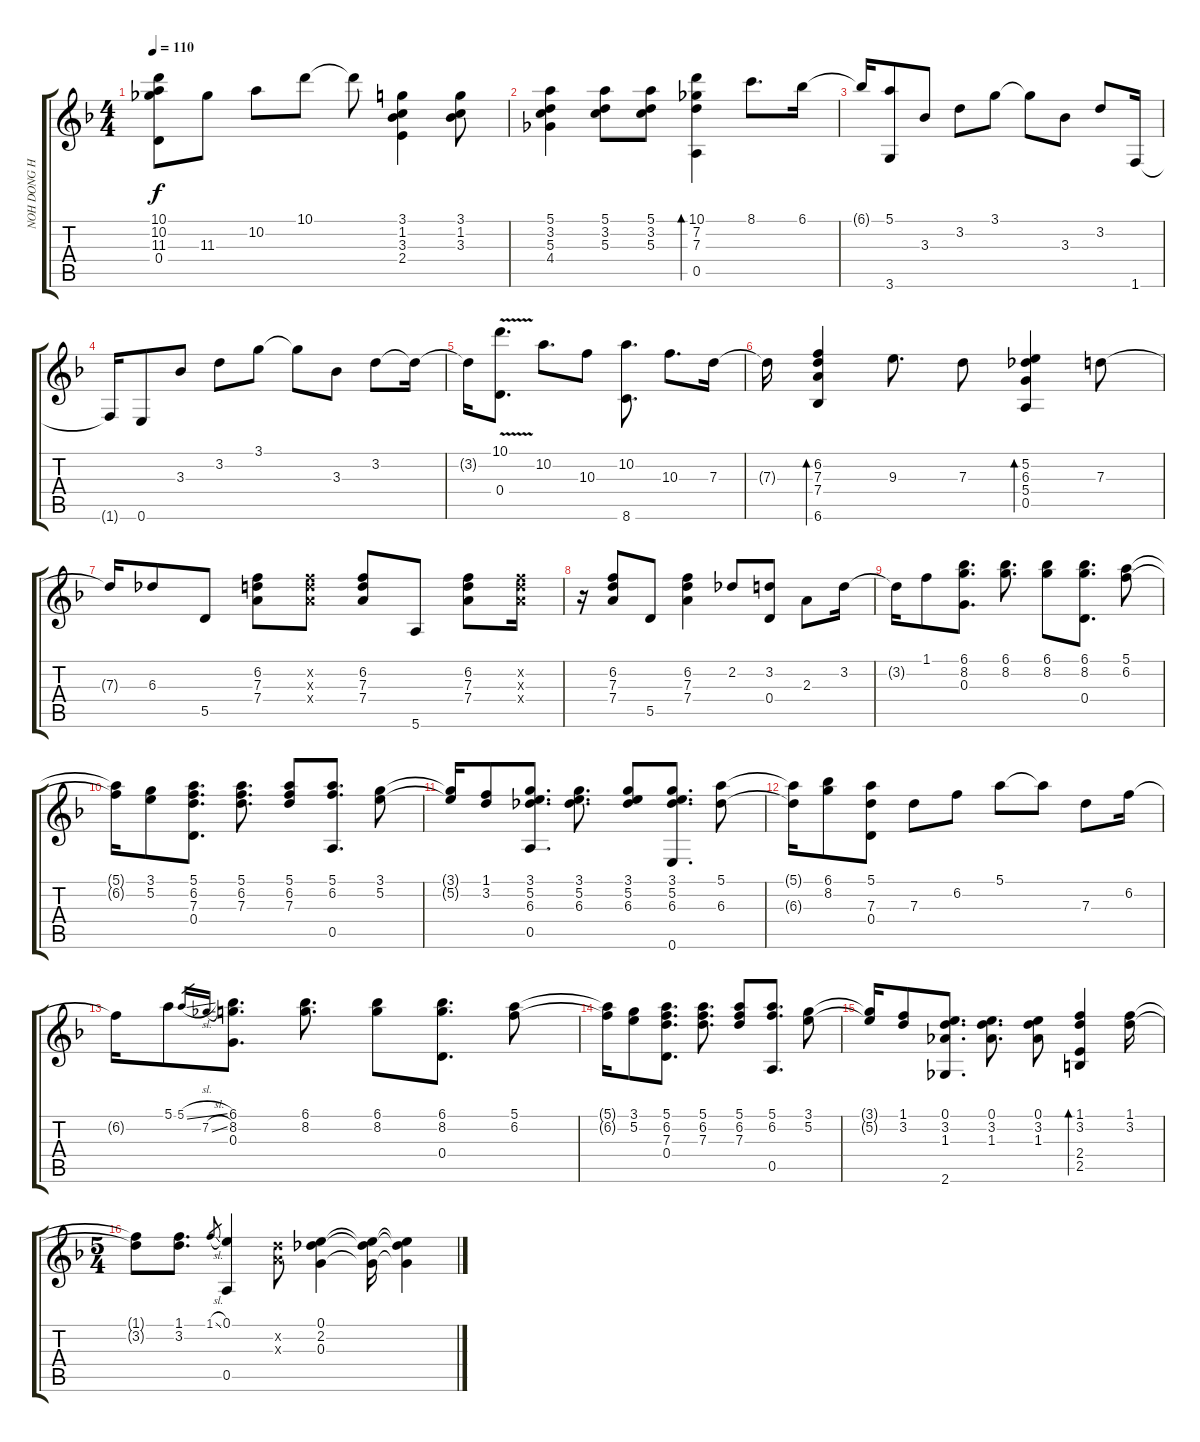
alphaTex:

\track ("NOH DONG HWAN" "NOH DONG H") {instrument acousticguitarnylon}
\staff {score tabs}
\tuning (E4 B3 G3 D3 A2 E2) {hide}
\ts (4 4)
\tempo 110
\clef g2
\ks dminor
(10.1 10.2 11.3 0.4).8{dy f} 11.3.8 10.2.8 10.1.8 10.1{t}.8 (3.1 1.2 3.3 2.4).4 (3.1 1.2 3.3).8 |
(5.1 3.2 5.3 4.4).4 (5.1 3.2 5.3).8 (5.1 3.2 5.3).8 (10.1 7.2 7.3 0.5).4{bd 240} 8.1.8{d} 6.1.16 |
6.1{t}.16 (5.1 3.6).8 3.3.8 3.2.8 3.1.8 3.1{t}.8 3.3.8 3.2.8 1.6.16 |
1.6{t}.16 0.6.8 3.3.8 3.2.8 3.1.8 3.1{t}.8 3.3.8 3.2.8 3.2{t}.16 |
3.2{t}.16 (10.1{v} 0.4).8{d} 10.2.8{d} 10.3.8 (10.2 8.6).8{d} 10.3.8{d} 7.3.16 |
7.3{t}.16 (6.2 7.3 7.4 6.6).4{bd 240} 9.3.8{d} 7.3.8 (5.2 6.3 5.4 0.5).4{bd 240} 7.3.8 |
7.3{t}.16 6.3.8 5.5.8 (6.2 7.3 7.4).8 (6.2{x} 7.3{x} 7.4{x}).8 (6.2 7.3 7.4).8 5.6.8 (6.2 7.3 7.4).8 (6.2{x} 7.3{x} 7.4{x}).16 |
r.16 (6.2 7.3 7.4).8 5.5.8 (6.2 7.3 7.4).4 2.2.8 (3.2 0.4).8 2.3.8 3.2.16 |
3.2{t}.16 1.1.8 (6.1 8.2 0.3).8{d} (6.1 8.2).8{d} (6.1 8.2).8 (6.1 8.2 0.4).8{d} (5.1 6.2).8 |
(5.1{t} 6.2{t}).16 (3.1 5.2).8 (5.1 6.2 7.3 0.4).8{d} (5.1 6.2 7.3).8{d} (5.1 6.2 7.3).8 (5.1 6.2 0.5).8{d} (3.1 5.2).8 |
(3.1{t} 5.2{t}).16 (1.1 3.2).8 (3.1 5.2 6.3 0.5).8{d} (3.1 5.2 6.3).8{d} (3.1 5.2 6.3).8 (3.1 5.2 6.3 0.6).8{d} (5.1 6.3).8 |
(5.1{t} 6.3{t}).16 (6.1 8.2).8 (5.1 7.3 0.4).8 7.3.8 6.2.8 5.1.8 5.1{t}.8 7.3.8 6.2.16 |
6.2{t}.16 5.1.8 5.1{sl}.16{gr} 7.2{sl}.16{gr} (6.1 8.2 0.3).8{d} (6.1 8.2).8{d} (6.1 8.2).8 (6.1 8.2 0.4).8{d} (5.1 6.2).8 |
(5.1{t} 6.2{t}).16 (3.1 5.2).8 (5.1 6.2 7.3 0.4).8{d} (5.1 6.2 7.3).8{d} (5.1 6.2 7.3).8 (5.1 6.2 0.5).8{d} (3.1 5.2).8 |
(3.1{t} 5.2{t}).16 (1.1 3.2).8 (0.1 3.2 1.3 2.6).8{d} (0.1 3.2 1.3).8{d} (0.1 3.2 1.3).8 (1.1 3.2 2.4 2.5).4{bd 240} (1.1 3.2).16 |
\ts (5 4)
(1.1{t} 3.2{t}).8 (1.1 3.2).8{d} 1.1{sl}.8{gr} (0.1 0.5).4 (3.2{x} 2.3{x}).8 (0.1 2.2 0.3).4 (0.1{t} 2.2{t} 0.3{t}).16 (0.1{t} 2.2{t} 0.3{t}).4
